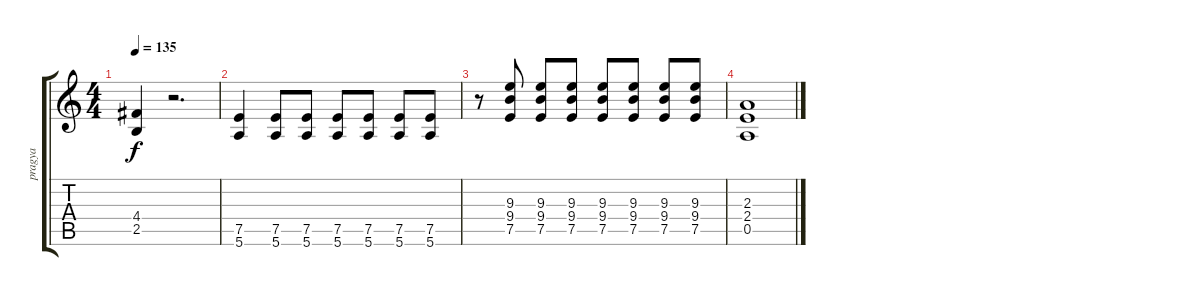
\track ("pragya" "pragya") {instrument overdrivenguitar}
\staff {score tabs}
\tuning (E4 B3 G3 D3 A2 E2) {hide}
\ts (4 4)
\tempo 135
\clef g2
\ks c
(4.4 2.5).4{dy f} r.2{d} |
(7.5 5.6).4 (7.5 5.6).8 (7.5 5.6).8 (7.5 5.6).8 (7.5 5.6).8 (7.5 5.6).8 (7.5 5.6).8 |
r.8 (9.3 9.4 7.5).8 (9.3 9.4 7.5).8 (9.3 9.4 7.5).8 (9.3 9.4 7.5).8 (9.3 9.4 7.5).8 (9.3 9.4 7.5).8 (9.3 9.4 7.5).8 |
(2.3 2.4 0.5).1
